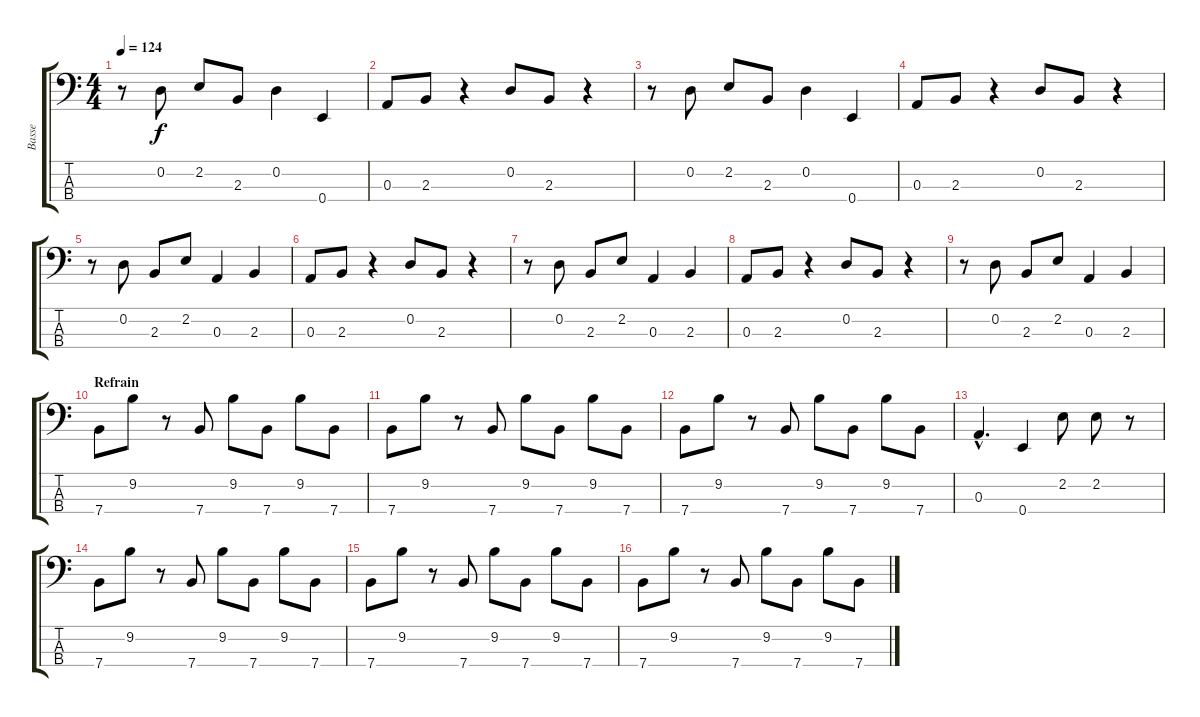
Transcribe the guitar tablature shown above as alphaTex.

\track ("Basse" "Basse") {instrument electricbassfinger}
\staff {score tabs}
\tuning (G2 D2 A1 E1) {hide}
\ts (4 4)
\tempo 124
\clef f4
\ks c
r.8{dy f} 0.2.8 2.2.8 2.3.8 0.2.4 0.4.4 |
0.3.8 2.3.8 r.4 0.2.8 2.3.8 r.4 |
r.8 0.2.8 2.2.8 2.3.8 0.2.4 0.4.4 |
0.3.8 2.3.8 r.4 0.2.8 2.3.8 r.4 |
r.8 0.2.8 2.3.8 2.2.8 0.3.4 2.3.4 |
0.3.8 2.3.8 r.4 0.2.8 2.3.8 r.4 |
r.8 0.2.8 2.3.8 2.2.8 0.3.4 2.3.4 |
0.3.8 2.3.8 r.4 0.2.8 2.3.8 r.4 |
r.8 0.2.8 2.3.8 2.2.8 0.3.4 2.3.4 |
\section ("" "Refrain")
7.4.8 9.2.8 r.8 7.4.8 9.2.8 7.4.8 9.2.8 7.4.8 |
7.4.8 9.2.8 r.8 7.4.8 9.2.8 7.4.8 9.2.8 7.4.8 |
7.4.8 9.2.8 r.8 7.4.8 9.2.8 7.4.8 9.2.8 7.4.8 |
0.3{hac}.4{d} 0.4.4 2.2.8 2.2.8 r.8 |
7.4.8 9.2.8 r.8 7.4.8 9.2.8 7.4.8 9.2.8 7.4.8 |
7.4.8 9.2.8 r.8 7.4.8 9.2.8 7.4.8 9.2.8 7.4.8 |
7.4.8 9.2.8 r.8 7.4.8 9.2.8 7.4.8 9.2.8 7.4.8
